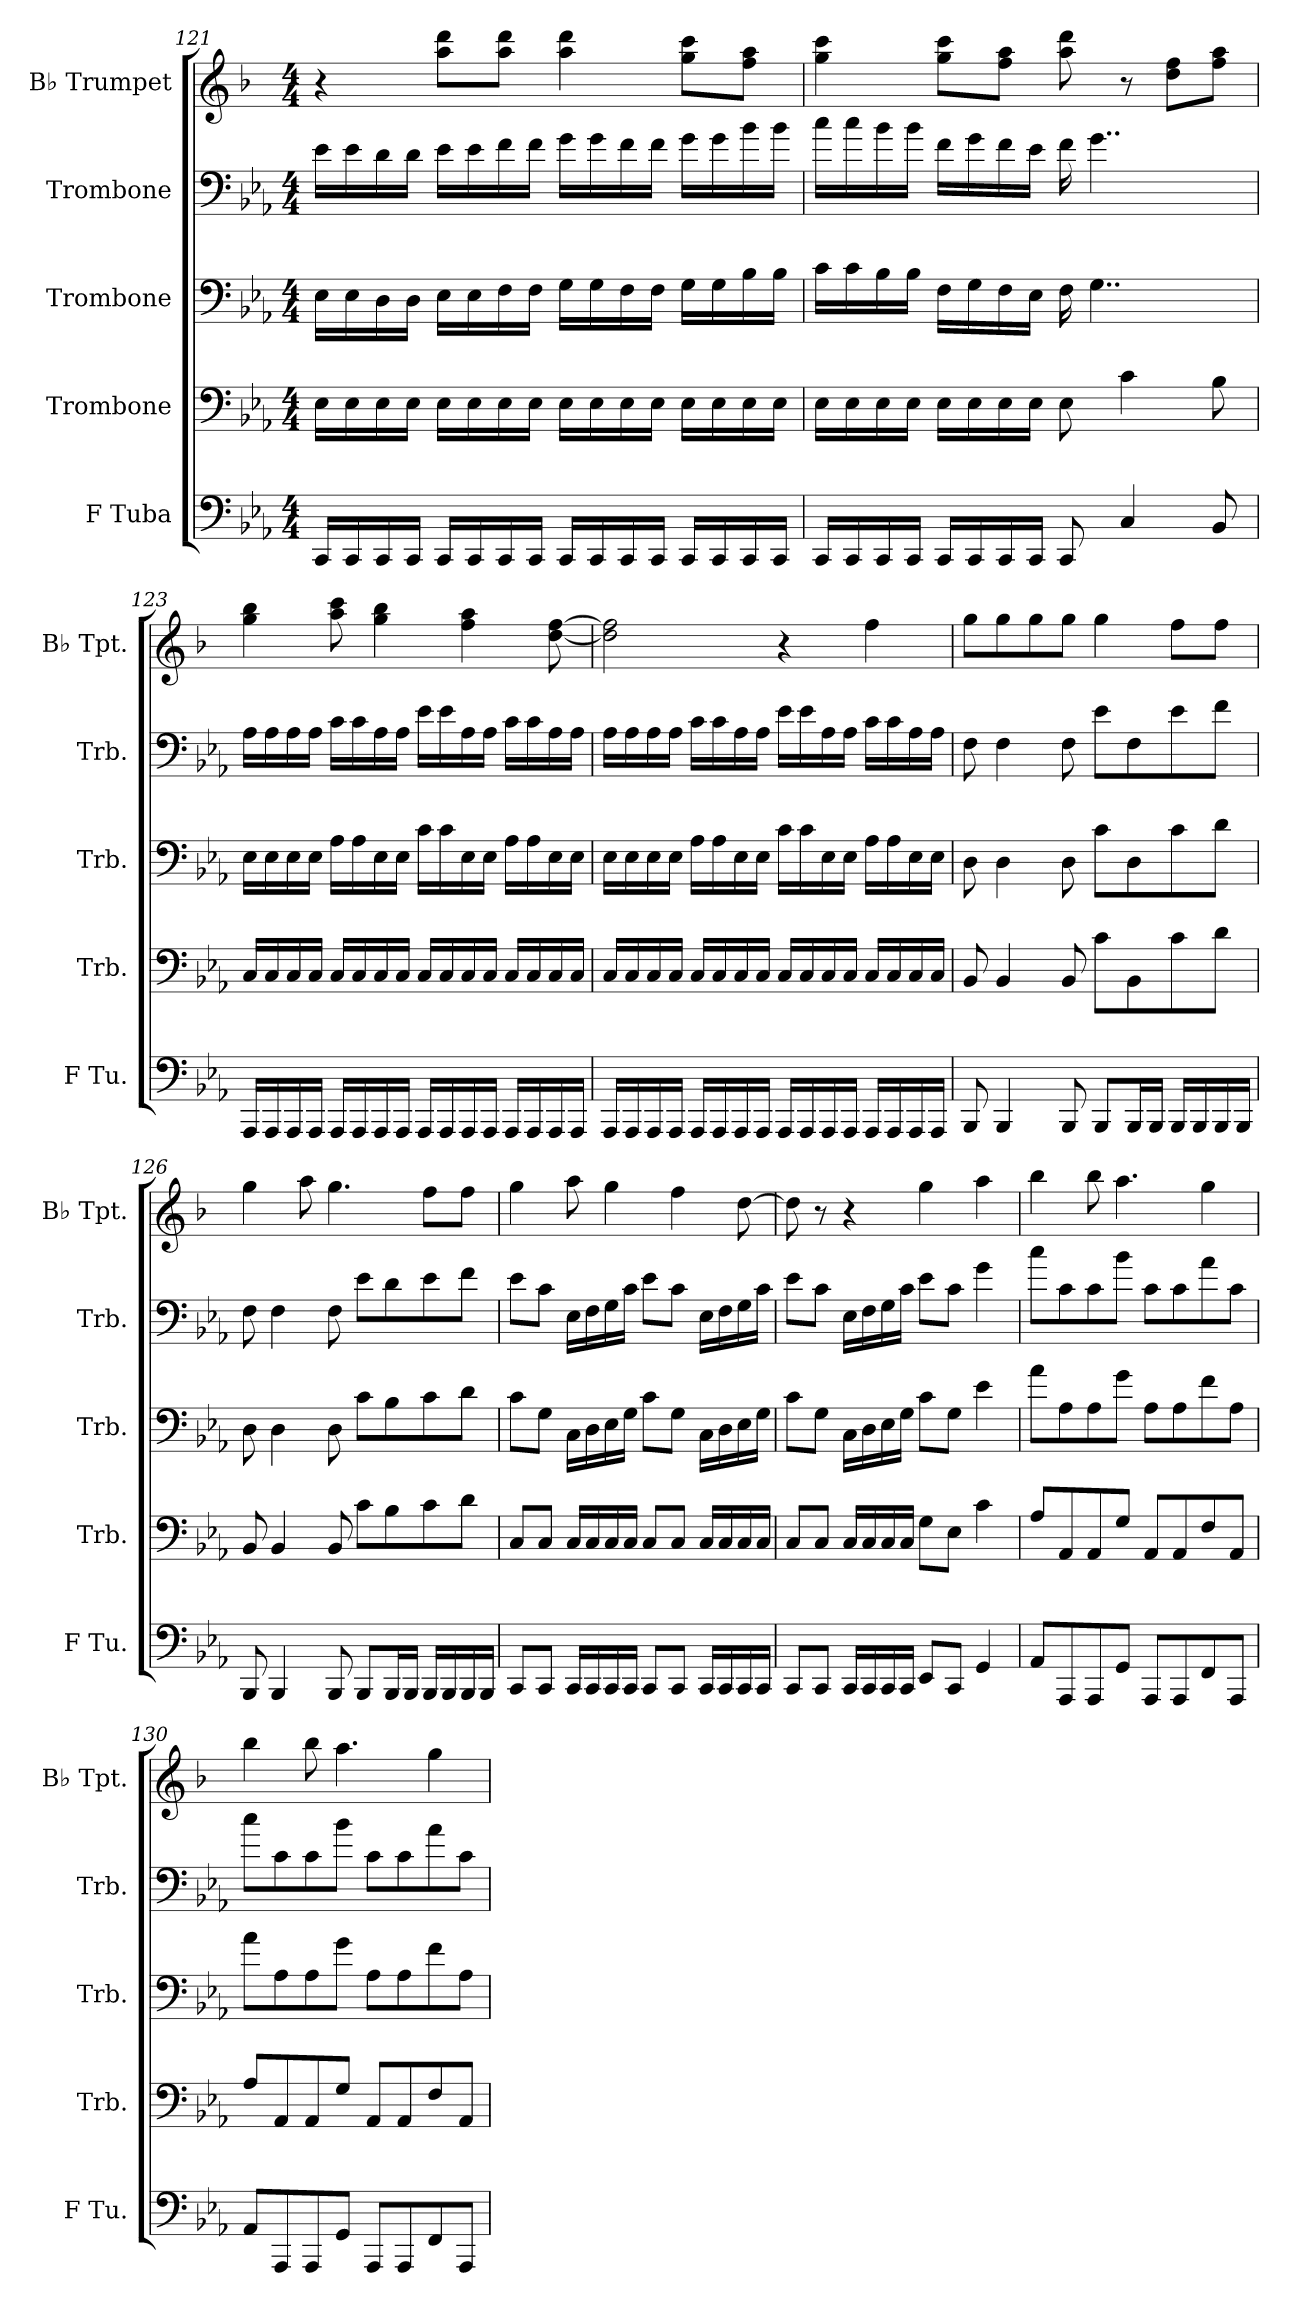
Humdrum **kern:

**kern	**kern	**kern	**kern	**kern
*part5	*part4	*part3	*part2	*part1
*staff5	*staff4	*staff3	*staff2	*staff1
*I"F Tuba	*I"Trombone	*I"Trombone	*I"Trombone	*I"B♭ Trumpet
*I'F Tu.	*I'Trb.	*I'Trb.	*I'Trb.	*I'B♭ Tpt.
!!LO:PB:g=z
*clefF4	*clefF4	*clefF4	*clefF4	*clefG2
*	*	*	*	*ITrd1c2
*k[b-e-a-]	*k[b-e-a-]	*k[b-e-a-]	*k[b-e-a-]	*k[b-e-a-]
*E-:	*E-:	*E-:	*E-:	*E-:
*M4/4	*M4/4	*M4/4	*M4/4	*M4/4
=121	=121	=121	=121	=121
16CC/LL	16E-\LL	16E-\LL	16e-\LL	4r
16CC/	16E-\	16E-\	16e-\	.
16CC/	16E-\	16D\	16d\	.
16CC/JJ	16E-\JJ	16D\JJ	16d\JJ	.
16CC/LL	16E-\LL	16E-\LL	16e-\LL	8gg\ 8ccc\L
16CC/	16E-\	16E-\	16e-\	.
16CC/	16E-\	16F\	16f\	8gg\ 8ccc\J
16CC/JJ	16E-\JJ	16F\JJ	16f\JJ	.
16CC/LL	16E-\LL	16G\LL	16g\LL	4gg\ 4ccc\
16CC/	16E-\	16G\	16g\	.
16CC/	16E-\	16F\	16f\	.
16CC/JJ	16E-\JJ	16F\JJ	16f\JJ	.
16CC/LL	16E-\LL	16G\LL	16g\LL	8ff\ 8bb-\L
16CC/	16E-\	16G\	16g\	.
16CC/	16E-\	16B-\	16b-\	8ee-\ 8gg\J
16CC/JJ	16E-\JJ	16B-\JJ	16b-\JJ	.
=122	=122	=122	=122	=122
16CC/LL	16E-\LL	16c\LL	16cc\LL	4ff\ 4bb-\
16CC/	16E-\	16c\	16cc\	.
16CC/	16E-\	16B-\	16b-\	.
16CC/JJ	16E-\JJ	16B-\JJ	16b-\JJ	.
16CC/LL	16E-\LL	16F\LL	16f\LL	8ff\ 8bb-\L
16CC/	16E-\	16G\	16g\	.
16CC/	16E-\	16F\	16f\	8ee-\ 8gg\J
16CC/JJ	16E-\JJ	16E-\JJ	16e-\JJ	.
8CC/	8E-\	16F\	16f\	8gg\ 8ccc\
.	.	4..G\	4..g\	.
4C/	4c\	.	.	8r
.	.	.	.	8cc\ 8ee-\L
8BB-/	8B-\	.	.	8ee-\ 8gg\J
=123	=123	=123	=123	=123
16AAA-/LL	16C/LL	16E-\LL	16A-\LL	4ff\ 4aa-\
16AAA-/	16C/	16E-\	16A-\	.
16AAA-/	16C/	16E-\	16A-\	.
16AAA-/JJ	16C/JJ	16E-\JJ	16A-\JJ	.
16AAA-/LL	16C/LL	16A-\LL	16c\LL	8gg\ 8bb-\
16AAA-/	16C/	16A-\	16c\	.
16AAA-/	16C/	16E-\	16A-\	4ff\ 4aa-\
16AAA-/JJ	16C/JJ	16E-\JJ	16A-\JJ	.
16AAA-/LL	16C/LL	16c\LL	16e-\LL	.
16AAA-/	16C/	16c\	16e-\	.
16AAA-/	16C/	16E-\	16A-\	4ee-\ 4gg\
16AAA-/JJ	16C/JJ	16E-\JJ	16A-\JJ	.
16AAA-/LL	16C/LL	16A-\LL	16c\LL	.
16AAA-/	16C/	16A-\	16c\	.
16AAA-/	16C/	16E-\	16A-\	[8cc\ [8ee-\
16AAA-/JJ	16C/JJ	16E-\JJ	16A-\JJ	.
!!LO:PB:g=z
=124	=124	=124	=124	=124
16AAA-/LL	16C/LL	16E-\LL	16A-\LL	2cc\] 2ee-\]
16AAA-/	16C/	16E-\	16A-\	.
16AAA-/	16C/	16E-\	16A-\	.
16AAA-/JJ	16C/JJ	16E-\JJ	16A-\JJ	.
16AAA-/LL	16C/LL	16A-\LL	16c\LL	.
16AAA-/	16C/	16A-\	16c\	.
16AAA-/	16C/	16E-\	16A-\	.
16AAA-/JJ	16C/JJ	16E-\JJ	16A-\JJ	.
16AAA-/LL	16C/LL	16c\LL	16e-\LL	4r
16AAA-/	16C/	16c\	16e-\	.
16AAA-/	16C/	16E-\	16A-\	.
16AAA-/JJ	16C/JJ	16E-\JJ	16A-\JJ	.
16AAA-/LL	16C/LL	16A-\LL	16c\LL	4ee-\
16AAA-/	16C/	16A-\	16c\	.
16AAA-/	16C/	16E-\	16A-\	.
16AAA-/JJ	16C/JJ	16E-\JJ	16A-\JJ	.
!!LO:PB:g=z
=125	=125	=125	=125	=125
8BBB-/	8BB-/	8D\	8F\	8ff\L
4BBB-/	4BB-/	4D\	4F\	8ff\
.	.	.	.	8ff\
8BBB-/	8BB-/	8D\	8F\	8ff\J
8BBB-/L	8c\L	8c\L	8e-\L	4ff\
16BBB-/L	8BB-\	8D\	8F\	.
16BBB-/JJ	.	.	.	.
16BBB-/LL	8c\	8c\	8e-\	8ee-\L
16BBB-/	.	.	.	.
16BBB-/	8d\J	8d\J	8f\J	8ee-\J
16BBB-/JJ	.	.	.	.
!!LO:PB:g=z
=126	=126	=126	=126	=126
8BBB-/	8BB-/	8D\	8F\	4ff\
4BBB-/	4BB-/	4D\	4F\	.
.	.	.	.	8gg\
8BBB-/	8BB-/	8D\	8F\	4.ff\
8BBB-/L	8c\L	8c\L	8e-\L	.
16BBB-/L	8B-\	8B-\	8d\	.
16BBB-/JJ	.	.	.	.
16BBB-/LL	8c\	8c\	8e-\	8ee-\L
16BBB-/	.	.	.	.
16BBB-/	8d\J	8d\J	8f\J	8ee-\J
16BBB-/JJ	.	.	.	.
=127	=127	=127	=127	=127
8CC/L	8C/L	8c\L	8e-\L	4ff\
8CC/J	8C/J	8G\J	8c\J	.
16CC/LL	16C/LL	16C\LL	16E-\LL	8gg\
16CC/	16C/	16D\	16F\	.
16CC/	16C/	16E-\	16G\	4ff\
16CC/JJ	16C/JJ	16G\JJ	16c\JJ	.
8CC/L	8C/L	8c\L	8e-\L	.
8CC/J	8C/J	8G\J	8c\J	4ee-\
16CC/LL	16C/LL	16C\LL	16E-\LL	.
16CC/	16C/	16D\	16F\	.
16CC/	16C/	16E-\	16G\	[8cc\
16CC/JJ	16C/JJ	16G\JJ	16c\JJ	.
=128	=128	=128	=128	=128
8CC/L	8C/L	8c\L	8e-\L	8cc\]
8CC/J	8C/J	8G\J	8c\J	8r
16CC/LL	16C/LL	16C\LL	16E-\LL	4r
16CC/	16C/	16D\	16F\	.
16CC/	16C/	16E-\	16G\	.
16CC/JJ	16C/JJ	16G\JJ	16c\JJ	.
8EE-/L	8G\L	8c\L	8e-\L	4ff\
8CC/J	8E-\J	8G\J	8c\J	.
4GG/	4c\	4e-\	4g\	4gg\
!!LO:PB:g=z
=129	=129	=129	=129	=129
8AA-/L	8A-/L	8a-\L	8cc\L	4aa-\
8AAA-/	8AA-/	8A-\	8c\	.
8AAA-/	8AA-/	8A-\	8c\	8aa-\
8GG/J	8G/J	8g\J	8b-\J	4.gg\
8AAA-/L	8AA-/L	8A-\L	8c\L	.
8AAA-/	8AA-/	8A-\	8c\	.
8FF/	8F/	8f\	8a-\	4ff\
8AAA-/J	8AA-/J	8A-\J	8c\J	.
=130	=130	=130	=130	=130
8AA-/L	8A-/L	8a-\L	8cc\L	4aa-\
8AAA-/	8AA-/	8A-\	8c\	.
8AAA-/	8AA-/	8A-\	8c\	8aa-\
8GG/J	8G/J	8g\J	8b-\J	4.gg\
8AAA-/L	8AA-/L	8A-\L	8c\L	.
8AAA-/	8AA-/	8A-\	8c\	.
8FF/	8F/	8f\	8a-\	4ff\
8AAA-/J	8AA-/J	8A-\J	8c\J	.
=	=	=	=	=
*-	*-	*-	*-	*-
